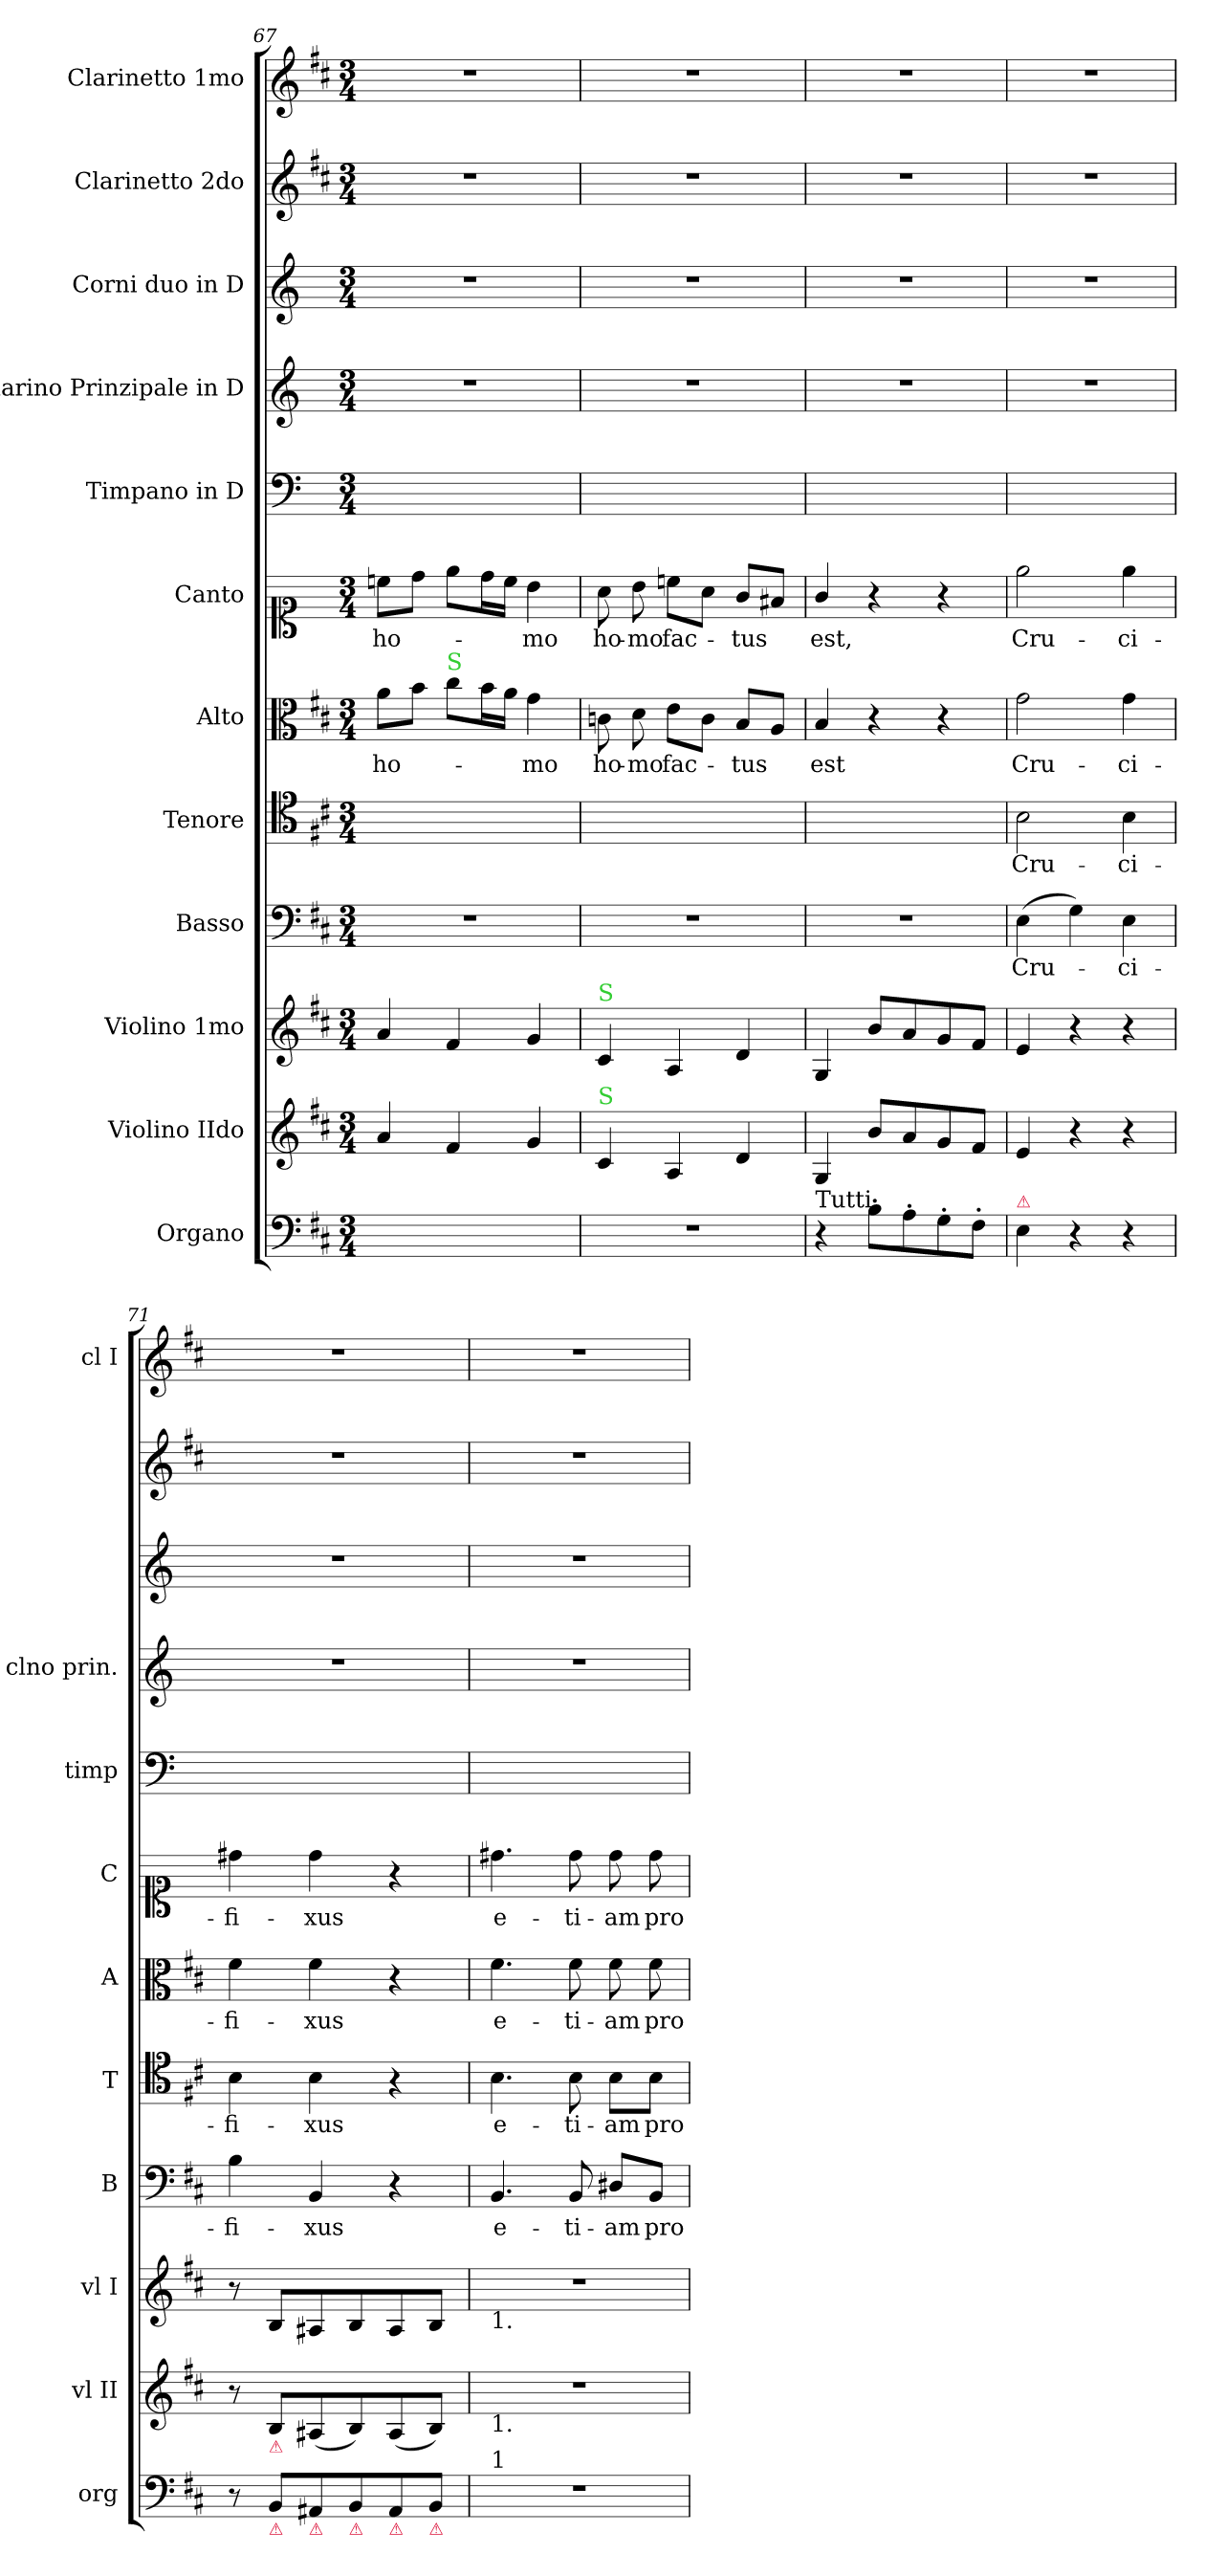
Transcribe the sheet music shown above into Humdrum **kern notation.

**kern	**kern	**kern	**kern	**text	**kern	**text	**kern	**text	**kern	**text	**kern	**kern	**kern	**kern	**kern
*part12	*part11	*part10	*part9	*part9	*part8	*part8	*part7	*part7	*part6	*part6	*part5	*part4	*part3	*part2	*part1
*staff12	*staff11	*staff10	*staff9	*staff9	*staff8	*staff8	*staff7	*staff7	*staff6	*staff6	*staff5	*staff4	*staff3	*staff2	*staff1
*I"Organo	*I"Violino IIdo	*I"Violino 1mo	*I"Basso	*	*I"Tenore	*	*I"Alto	*	*I"Canto	*	*I"Timpano in D	*I"Clarino Prinzipale in D	*I"Corni duo in D	*I"Clarinetto 2do	*I"Clarinetto 1mo
*I'org	*I'vl II	*I'vl I	*I'B	*	*I'T	*	*I'A	*	*I'C	*	*I'timp	*I'clno prin.	*	*	*I'cl I
*clefF4	*clefG2	*clefG2	*clefF4	*	*clefC4	*	*clefC3	*	*clefC1	*	*clefF4	*clefG2	*clefG2	*clefG2	*clefG2
*	*	*	*	*	*	*	*	*	*	*	*ITrd-1c-2	*ITrd-1c-2	*ITrd6c10	*	*
*k[f#c#]	*k[f#c#]	*k[f#c#]	*k[f#c#]	*	*k[f#c#]	*	*k[f#c#]	*	*	*	*k[f#c#]	*k[f#c#]	*k[f#c#]	*k[f#c#]	*k[f#c#]
*M3/4	*M3/4	*M3/4	*M3/4	*	*M3/4	*	*M3/4	*	*M3/4	*	*M3/4	*M3/4	*M3/4	*M3/4	*M3/4
=67	=67	=67	=67	=67	=67	=67	=67	=67	=67	=67	=67	=67	=67	=67	=67
!	!	!	!	!	!	!	!	!LO:LY:i	!	!	!	!	!	!	!
2.ryy	4a/	4a/	2.r	.	2.ryy	.	8a\L	ho-	8ccn\L	ho-	2.ryy	2.r	2.r	2.r	2.r
.	.	.	.	.	.	.	8b\J	.	8dd\J	.	.	.	.	.	.
!	!	!	!	!	!	!	!LO:TX:a:color=limegreen:t=S	!	!	!	!	!	!	!	!
.	4f#/	4f#/	.	.	.	.	8cc#\L	.	8ee\L	.	.	.	.	.	.
.	.	.	.	.	.	.	16b\L	.	16dd\L	.	.	.	.	.	.
.	.	.	.	.	.	.	16a\JJ	.	16cc\JJ	.	.	.	.	.	.
!	!	!	!	!	!	!	!	!LO:LY:i	!	!	!	!	!	!	!
.	4g/	4g/	.	.	.	.	4g\	-mo	4b\	-mo	.	.	.	.	.
=68	=68	=68	=68	=68	=68	=68	=68	=68	=68	=68	=68	=68	=68	=68	=68
!	!	!LO:TX:a:color=limegreen:t=S	!	!	!	!	!	!	!	!	!	!	!	!	!
!	!LO:TX:a:color=limegreen:t=S	!	!	!	!	!	!	!	!	!	!	!	!	!	!
!	!	!	!	!	!	!	!	!LO:LY:i	!	!LO:LY:i	!	!	!	!	!
2.r	4c#/	4c#/	2.r	.	2.ryy	.	8cn\	ho-	8a\	ho-	2.ryy	2.r	2.r	2.r	2.r
!	!	!	!	!	!	!	!	!LO:LY:i	!	!LO:LY:i	!	!	!	!	!
.	.	.	.	.	.	.	8d\	-mo	8b\	-mo	.	.	.	.	.
.	4A/	4A/	.	.	.	.	8e\L	fac-	8ccn\L	fac-	.	.	.	.	.
.	.	.	.	.	.	.	8c\J	.	8a\J	.	.	.	.	.	.
.	4d/	4d/	.	.	.	.	8B/L	-tus	8g/L	-tus	.	.	.	.	.
.	.	.	.	.	.	.	8A/J	.	8f#/J	.	.	.	.	.	.
=69	=69	=69	=69	=69	=69	=69	=69	=69	=69	=69	=69	=69	=69	=69	=69
!LO:TX:a:t=Tutti	!	!	!	!	!	!	!	!	!	!	!	!	!	!	!
4r	4G/	4G/	2.r	.	2.ryy	.	4B/	est	4g/	est,	2.ryy	2.r	2.r	2.r	2.r
8B'\L	8b/L	8b/L	.	.	.	.	4r	.	4r	.	.	.	.	.	.
8A'\	8a/	8a/	.	.	.	.	.	.	.	.	.	.	.	.	.
8G'\	8g/	8g/	.	.	.	.	4r	.	4r	.	.	.	.	.	.
8F#'\J	8f#/J	8f#/J	.	.	.	.	.	.	.	.	.	.	.	.	.
=70	=70	=70	=70	=70	=70	=70	=70	=70	=70	=70	=70	=70	=70	=70	=70
!LO:TX:a:color=crimson:t=⚠	!	!	!	!	!	!	!	!	!	!	!	!	!	!	!
4E\	4e/	4e/	(4E\	Cru-	2B\	Cru-	2g\	Cru-	2ee\	Cru-	2.ryy	2.r	2.r	2.r	2.r
4r	4r	4r	4G\)	.	.	.	.	.	.	.	.	.	.	.	.
4r	4r	4r	4E\	-ci-	4B\	-ci-	4g\	-ci-	4ee\	-ci-	.	.	.	.	.
=71	=71	=71	=71	=71	=71	=71	=71	=71	=71	=71	=71	=71	=71	=71	=71
8r	8r	8r	4B\	-fi-	4B\	-fi-	4f#\	-fi-	4dd#X\	-fi-	2.ryy	2.r	2.r	2.r	2.r
!	!LO:TX:b:color=crimson:t=⚠	!	!	!	!	!	!	!	!	!	!	!	!	!	!
!LO:TX:b:color=crimson:t=⚠	!	!	!	!	!	!	!	!	!	!	!	!	!	!	!
8BB/L	8B/L	8B/L	.	.	.	.	.	.	.	.	.	.	.	.	.
!LO:TX:b:color=crimson:t=⚠	!	!	!	!	!	!	!	!	!	!	!	!	!	!	!
8AA#X/	(8A#X/	8A#X/	4BB/	-xus	4B\	-xus	4f#\	-xus	4dd#\	-xus	.	.	.	.	.
!LO:TX:b:color=crimson:t=⚠	!	!	!	!	!	!	!	!	!	!	!	!	!	!	!
8BB/	8B/)	8B/	.	.	.	.	.	.	.	.	.	.	.	.	.
!LO:TX:b:color=crimson:t=⚠	!	!	!	!	!	!	!	!	!	!	!	!	!	!	!
8AA#/	(8A#/	8A#/	4r	.	4r	.	4r	.	4r	.	.	.	.	.	.
!LO:TX:b:color=crimson:t=⚠	!	!	!	!	!	!	!	!	!	!	!	!	!	!	!
8BB/J	8B/J)	8B/J	.	.	.	.	.	.	.	.	.	.	.	.	.
=72	=72	=72	=72	=72	=72	=72	=72	=72	=72	=72	=72	=72	=72	=72	=72
!	!	!LO:TX:b:t=1.	!	!	!	!	!	!	!	!	!	!	!	!	!
!	!LO:TX:b:t=1.	!	!	!	!	!	!	!	!	!	!	!	!	!	!
!LO:TX:a:t=1	!	!	!	!	!	!	!	!	!	!	!	!	!	!	!
2.r	2.r	2.r	4.BB/	e-	4.B\	e-	4.f#\	e-	4.dd#X\	e-	2.ryy	2.r	2.r	2.r	2.r
.	.	.	8BB/	-ti-	8B\	-ti-	8f#\	-ti-	8dd#\	-ti-	.	.	.	.	.
.	.	.	8D#X/L	-am	8B\L	-am	8f#\	-am	8dd#\	-am	.	.	.	.	.
.	.	.	8BB/J	pro	8B\J	pro	8f#\	pro	8dd#\	pro	.	.	.	.	.
=	=	=	=	=	=	=	=	=	=	=	=	=	=	=	=
*-	*-	*-	*-	*-	*-	*-	*-	*-	*-	*-	*-	*-	*-	*-	*-
